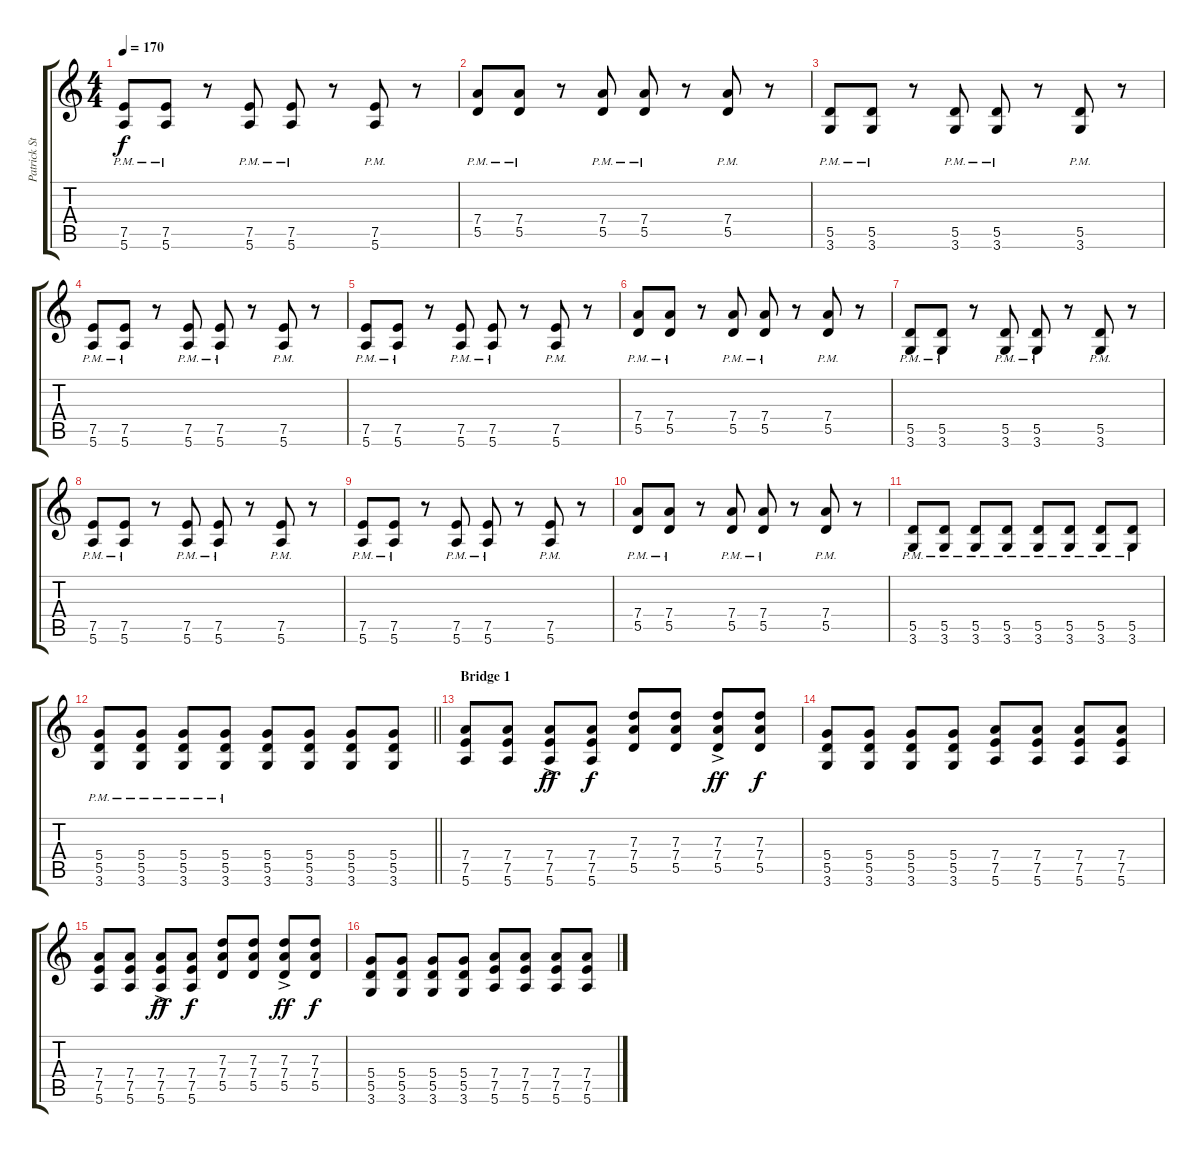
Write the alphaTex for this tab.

\track ("Patrick Stump (Rythmn Guitar)" "Patrick St") {instrument overdrivenguitar}
\staff {score tabs}
\tuning (E4 B3 G3 D3 A2 E2) {hide}
\ts (4 4)
\tempo 170
\clef g2
\ks c
(7.5{pm} 5.6).8{dy f} (7.5{pm} 5.6).8 r.8 (7.5{pm} 5.6).8 (7.5{pm} 5.6).8 r.8 (7.5{pm} 5.6).8 r.8 |
(7.4{pm} 5.5).8 (7.4{pm} 5.5).8 r.8 (7.4{pm} 5.5).8 (7.4{pm} 5.5).8 r.8 (7.4{pm} 5.5).8 r.8 |
(5.5{pm} 3.6).8 (5.5{pm} 3.6).8 r.8 (5.5{pm} 3.6).8 (5.5{pm} 3.6).8 r.8 (5.5{pm} 3.6).8 r.8 |
(7.5{pm} 5.6).8 (7.5{pm} 5.6).8 r.8 (7.5{pm} 5.6).8 (7.5{pm} 5.6).8 r.8 (7.5{pm} 5.6).8 r.8 |
(7.5{pm} 5.6).8 (7.5{pm} 5.6).8 r.8 (7.5{pm} 5.6).8 (7.5{pm} 5.6).8 r.8 (7.5{pm} 5.6).8 r.8 |
(7.4{pm} 5.5).8 (7.4{pm} 5.5).8 r.8 (7.4{pm} 5.5).8 (7.4{pm} 5.5).8 r.8 (7.4{pm} 5.5).8 r.8 |
(5.5{pm} 3.6).8 (5.5{pm} 3.6).8 r.8 (5.5{pm} 3.6).8 (5.5{pm} 3.6).8 r.8 (5.5{pm} 3.6).8 r.8 |
(7.5{pm} 5.6).8 (7.5{pm} 5.6).8 r.8 (7.5{pm} 5.6).8 (7.5{pm} 5.6).8 r.8 (7.5{pm} 5.6).8 r.8 |
(7.5{pm} 5.6).8 (7.5{pm} 5.6).8 r.8 (7.5{pm} 5.6).8 (7.5{pm} 5.6).8 r.8 (7.5{pm} 5.6).8 r.8 |
(7.4{pm} 5.5).8 (7.4{pm} 5.5).8 r.8 (7.4{pm} 5.5).8 (7.4{pm} 5.5).8 r.8 (7.4{pm} 5.5).8 r.8 |
(5.5{pm} 3.6{pm}).8 (5.5{pm} 3.6{pm}).8 (5.5{pm} 3.6{pm}).8 (5.5{pm} 3.6{pm}).8 (5.5{pm} 3.6{pm}).8 (5.5{pm} 3.6{pm}).8 (5.5{pm} 3.6{pm}).8 (5.5{pm} 3.6{pm}).8 |
\barLineRight lightlight
(5.4 5.5{pm} 3.6).8 (5.4 5.5{pm} 3.6).8 (5.4 5.5{pm} 3.6).8 (5.4{pm} 5.5 3.6).8 (5.4 5.5 3.6).8 (5.4 5.5 3.6).8 (5.4 5.5 3.6).8 (5.4 5.5 3.6).8 |
\section ("" "Bridge 1")
(7.4 7.5 5.6).8 (7.4 7.5 5.6).8 (7.4{ac} 7.5{ac} 5.6{ac}).8{dy ff} (7.4 7.5 5.6).8{dy f} (7.3 7.4 5.5).8 (7.3 7.4 5.5).8 (7.3{ac} 7.4{ac} 5.5{ac}).8{dy ff} (7.3 7.4 5.5).8{dy f} |
(5.4 5.5 3.6).8 (5.4 5.5 3.6).8 (5.4 5.5 3.6).8 (5.4 5.5 3.6).8 (7.4 7.5 5.6).8 (7.4 7.5 5.6).8 (7.4 7.5 5.6).8 (7.4 7.5 5.6).8 |
(7.4 7.5 5.6).8 (7.4 7.5 5.6).8 (7.4{ac} 7.5{ac} 5.6{ac}).8{dy ff} (7.4 7.5 5.6).8{dy f} (7.3 7.4 5.5).8 (7.3 7.4 5.5).8 (7.3{ac} 7.4{ac} 5.5{ac}).8{dy ff} (7.3 7.4 5.5).8{dy f} |
(5.4 5.5 3.6).8 (5.4 5.5 3.6).8 (5.4 5.5 3.6).8 (5.4 5.5 3.6).8 (7.4 7.5 5.6).8 (7.4 7.5 5.6).8 (7.4 7.5 5.6).8 (7.4 7.5 5.6).8
